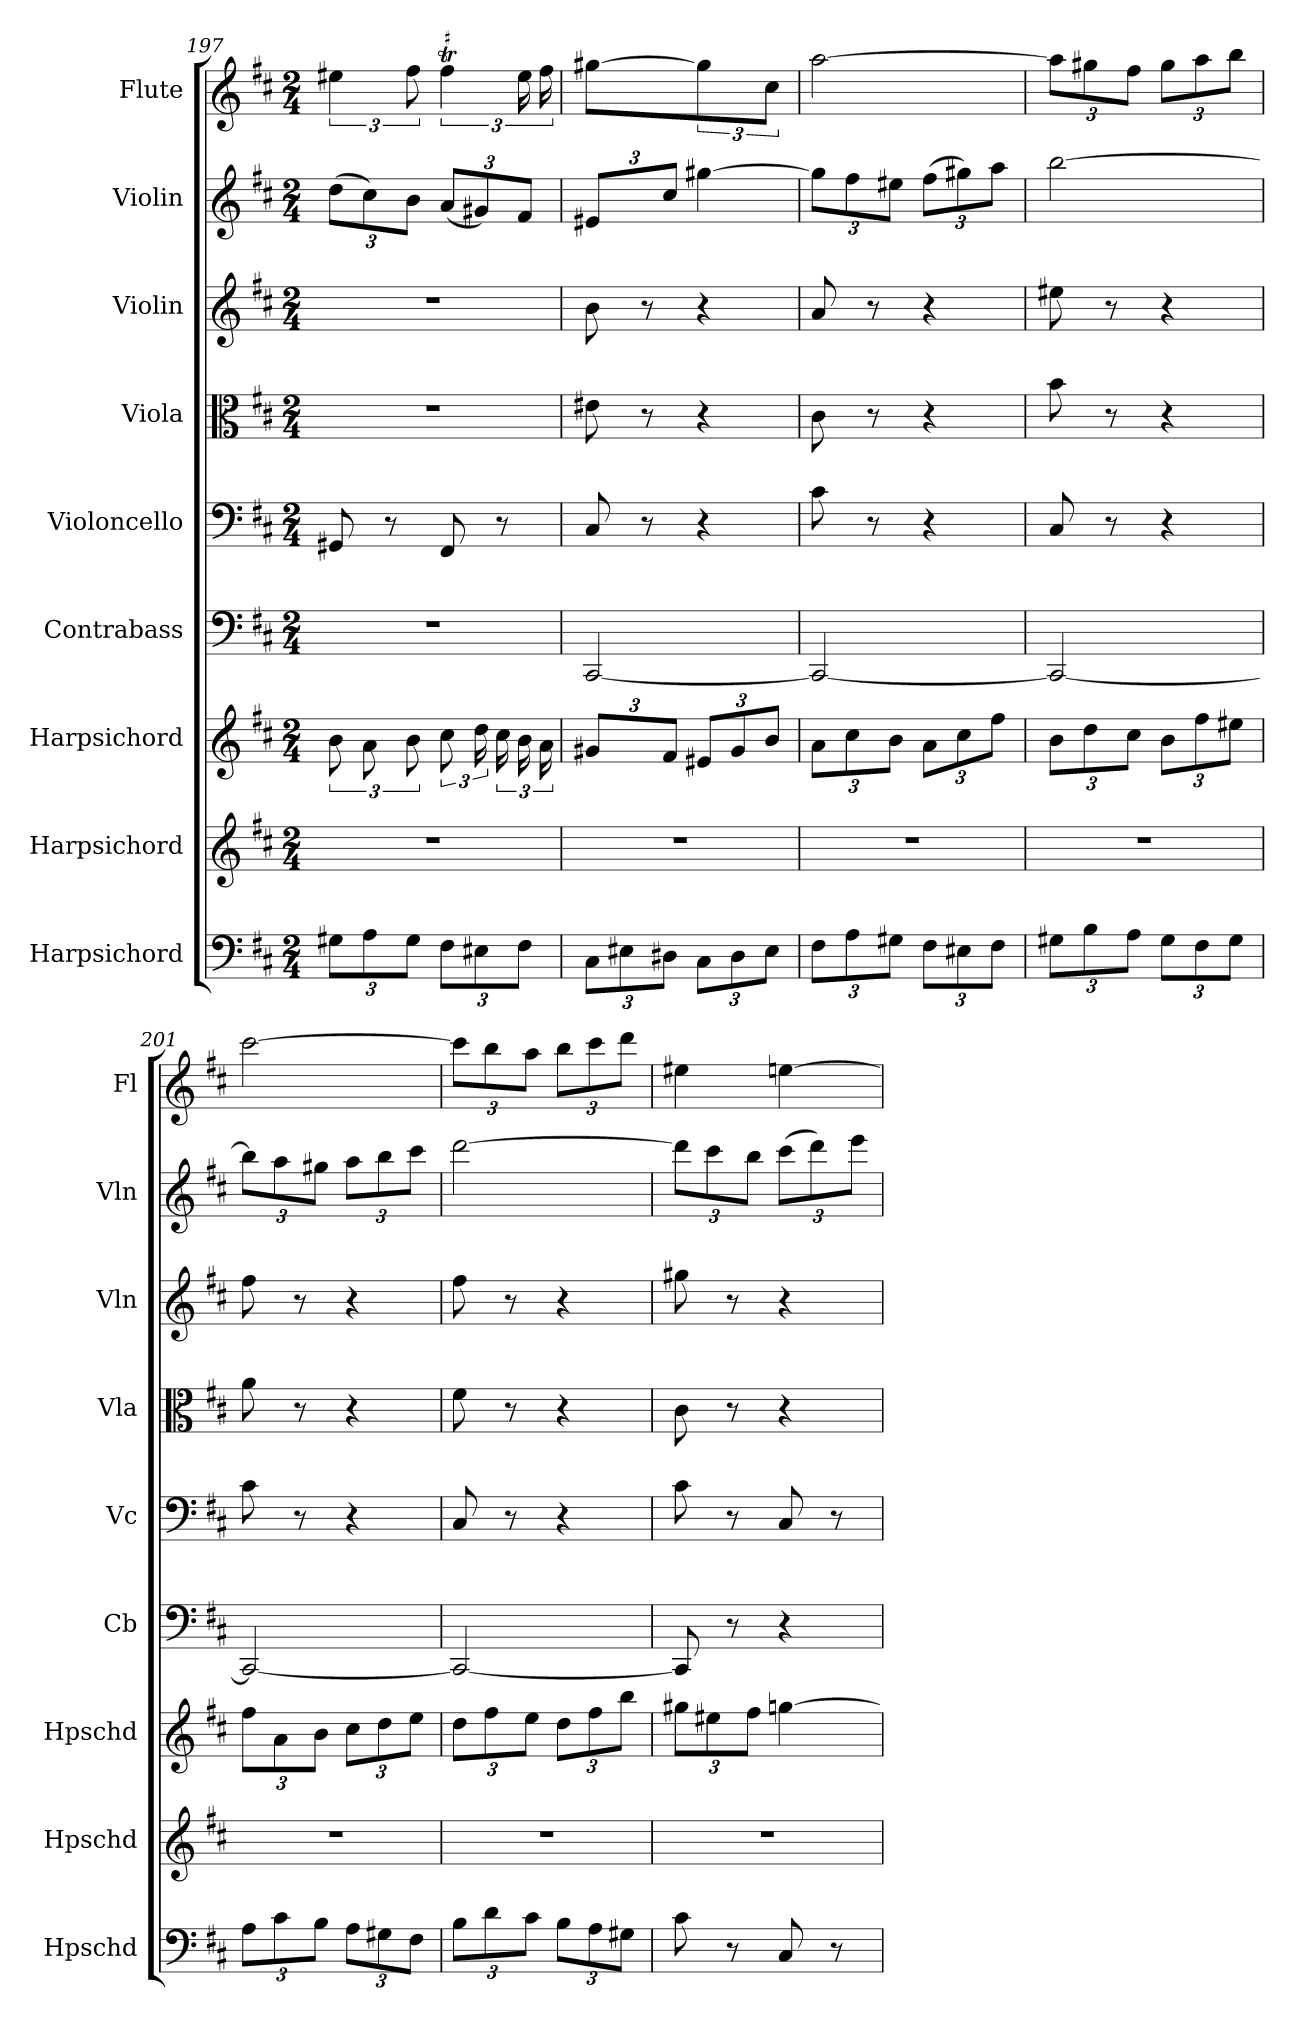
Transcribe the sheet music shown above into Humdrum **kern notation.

**kern	**kern	**kern	**kern	**kern	**kern	**kern	**kern	**kern
*part9	*part8	*part7	*part6	*part5	*part4	*part3	*part2	*part1
*staff9	*staff8	*staff7	*staff6	*staff5	*staff4	*staff3	*staff2	*staff1
*I"Harpsichord	*I"Harpsichord	*I"Harpsichord	*I"Contrabass	*I"Violoncello	*I"Viola	*I"Violin	*I"Violin	*I"Flute
*I'Hpschd	*I'Hpschd	*I'Hpschd	*I'Cb	*I'Vc	*I'Vla	*I'Vln	*I'Vln	*I'Fl
*clefF4	*clefG2	*clefG2	*clefF4	*clefF4	*clefC3	*clefG2	*clefG2	*clefG2
*k[f#c#]	*k[f#c#]	*k[f#c#]	*k[f#c#]	*k[f#c#]	*k[f#c#]	*k[f#c#]	*k[f#c#]	*k[f#c#]
*D:	*D:	*D:	*D:	*D:	*D:	*D:	*D:	*D:
*M2/4	*M2/4	*M2/4	*M2/4	*M2/4	*M2/4	*M2/4	*M2/4	*M2/4
=197	=197	=197	=197	=197	=197	=197	=197	=197
12G#X\L	2r	12b\	2r	8GG#X/	2r	2r	(12dd\L	6ee#X\
12A\	.	12a\	.	.	.	.	12cc#\)	.
.	.	.	.	8r	.	.	.	.
12G#\J	.	12b\	.	.	.	.	12b\J	12ff#\
!	!	!	!	!	!	!	!	!LO:TR:acc=#
12F#\L	.	12cc#\	.	8FF#/	.	.	(12a/L	6ff#T\
12E#X\	.	24dd\	.	.	.	.	12g#X/)	.
.	.	24cc#\	.	8r	.	.	.	.
12F#\J	.	24b\	.	.	.	.	12f#/J	24ee#\
.	.	24a\	.	.	.	.	.	24ff#\
=198	=198	=198	=198	=198	=198	=198	=198	=198
12C#\L	2r	6g#X/	[2CC#/	8C#/	8e#X\	8b\	6e#X/	[4gg#X\
12E#X\	.	.	.	.	.	.	.	.
.	.	.	.	8r	8r	8r	.	.
12D#X\J	.	12f#/J	.	.	.	.	12cc#/J	.
12C#\L	.	12e#X/L	.	4r	4r	4r	[4gg#X\	6gg#\]
12D#\	.	12g#/	.	.	.	.	.	.
12E#\J	.	12b/J	.	.	.	.	.	12cc#\J
=199	=199	=199	=199	=199	=199	=199	=199	=199
12F#\L	2r	12a\L	2CC#/_	8c#\	8c#\	8a/	12gg#\L]	[2aa\
12A\	.	12cc#\	.	.	.	.	12ff#\	.
.	.	.	.	8r	8r	8r	.	.
12G#X\J	.	12b\J	.	.	.	.	12ee#X\J	.
12F#\L	.	12a\L	.	4r	4r	4r	(12ff#\L	.
12E#X\	.	12cc#\	.	.	.	.	12gg#X\)	.
12F#\J	.	12ff#\J	.	.	.	.	12aa\J	.
=200	=200	=200	=200	=200	=200	=200	=200	=200
12G#X\L	2r	12b\L	2CC#/_	8C#/	8b\	8ee#X\	[2bb\	12aa\L]
12B\	.	12dd\	.	.	.	.	.	12gg#X\
.	.	.	.	8r	8r	8r	.	.
12A\J	.	12cc#\J	.	.	.	.	.	12ff#\J
12G#\L	.	12b\L	.	4r	4r	4r	.	12gg#\L
12F#\	.	12ff#\	.	.	.	.	.	12aa\
12G#\J	.	12ee#X\J	.	.	.	.	.	12bb\J
=201	=201	=201	=201	=201	=201	=201	=201	=201
12A\L	2r	12ff#\L	2CC#/_	8c#\	8a\	8ff#\	12bb\L]	[2ccc#\
12c#\	.	12a\	.	.	.	.	12aa\	.
.	.	.	.	8r	8r	8r	.	.
12B\J	.	12b\J	.	.	.	.	12gg#X\J	.
12A\L	.	12cc#\L	.	4r	4r	4r	12aa\L	.
12G#X\	.	12dd\	.	.	.	.	12bb\	.
12F#\J	.	12ee\J	.	.	.	.	12ccc#\J	.
=202	=202	=202	=202	=202	=202	=202	=202	=202
12B\L	2r	12dd\L	2CC#/_	8C#/	8f#\	8ff#\	[2ddd\	12ccc#\L]
12d\	.	12ff#\	.	.	.	.	.	12bb\
.	.	.	.	8r	8r	8r	.	.
12c#\J	.	12ee\J	.	.	.	.	.	12aa\J
12B\L	.	12dd\L	.	4r	4r	4r	.	12bb\L
12A\	.	12ff#\	.	.	.	.	.	12ccc#\
12G#X\J	.	12bb\J	.	.	.	.	.	12ddd\J
=203	=203	=203	=203	=203	=203	=203	=203	=203
8c#\	2r	12gg#X\L	8CC#/]	8c#\	8c#\	8gg#X\	12ddd\L]	4ee#X\
.	.	12ee#X\	.	.	.	.	12ccc#\	.
8r	.	.	8r	8r	8r	8r	.	.
.	.	12ff#\J	.	.	.	.	12bb\J	.
8C#/	.	[4ggn\	4r	8C#/	4r	4r	(12ccc#\L	[4een\
.	.	.	.	.	.	.	12ddd\)	.
8r	.	.	.	8r	.	.	.	.
.	.	.	.	.	.	.	12eee\J	.
=	=	=	=	=	=	=	=	=
*-	*-	*-	*-	*-	*-	*-	*-	*-
